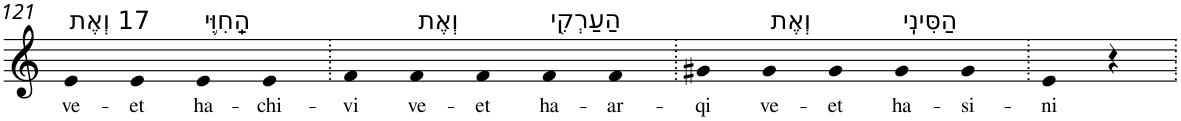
**kern	**text
*part1	*part1
*staff1	*staff1
*I"Piano	*
*I'Pno	*
!!LO:PB:g=z
*clefG2	*
*k[]	*
=121	=121
!LO:TX:a:t=17 וְאֶת	!
!	!LO:LY:b
4e	ve-
!	!LO:LY:b
4e	-et
!LO:TX:a:t=הַֽחִוִּ֥י	!
!	!LO:LY:b
4e	ha-
!	!LO:LY:b
4e	-chi-
=122.	=122.
!	!LO:LY:b
4f	-vi
!LO:TX:a:t=וְאֶת	!
!	!LO:LY:b
4f	ve-
!	!LO:LY:b
4f	-et
!LO:TX:a:t=הַעַרְקִ֖י	!
!	!LO:LY:b
4f	ha-
!	!LO:LY:b
4f	-ar-
=123.	=123.
!	!LO:LY:b
4g#X	-qi
!LO:TX:a:t=וְאֶת	!
!	!LO:LY:b
4g#	ve-
!	!LO:LY:b
4g#	-et
!LO:TX:a:t=הַסִּינִֽי	!
!	!LO:LY:b
4g#	ha-
!	!LO:LY:b
4g#	-si-
=124.	=124.
!	!LO:LY:b
4e	-ni
4r	.
=.	=.
*-	*-
